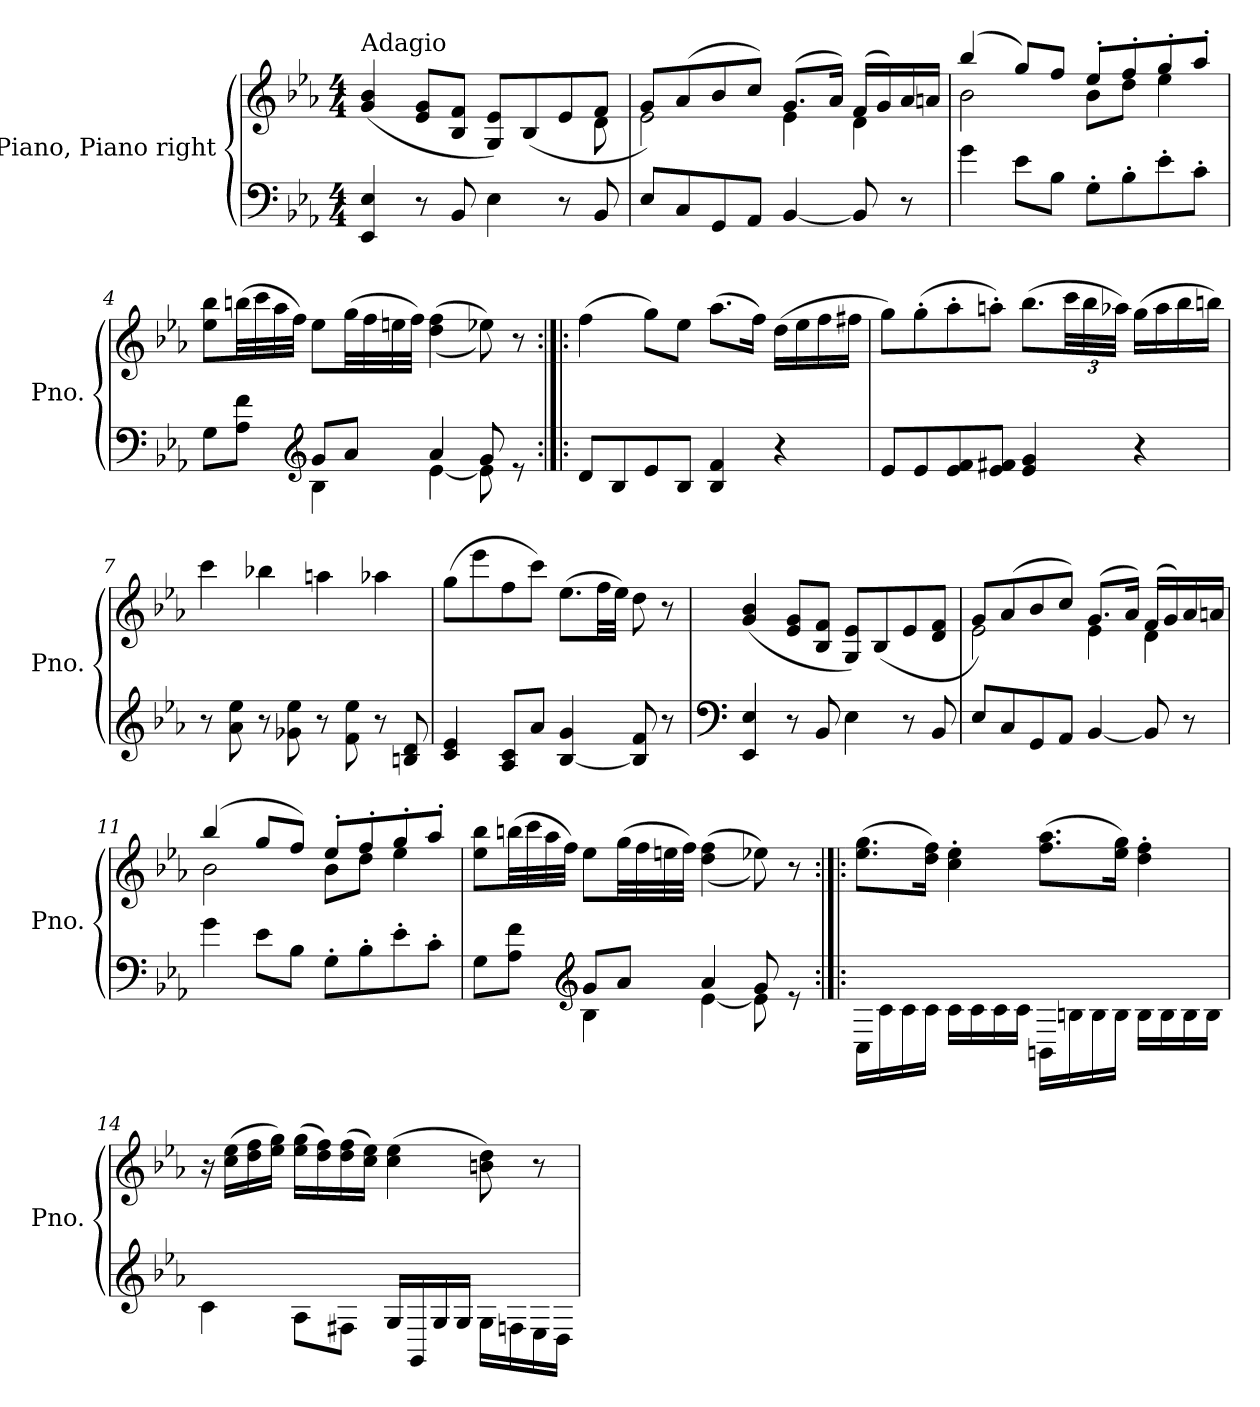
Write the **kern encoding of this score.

**kern	**kern
*part1	*part1
*staff2	*staff1
*I"Piano, Piano right	*
*I'Pno.	*
*clefF4	*clefG2
*k[b-e-a-]	*k[b-e-a-]
*M4/4	*M4/4
=1	=1
*	*^
!	!LO:TX:a:t=Adagio	!
4EE-/ 4E-/	(<4g/ 4b-/	2..ryy
8r	8e-/ 8g/L	.
8BB-/	8B-/ 8f/J	.
4E-\	8G/ 8e-/L)	.
.	(>8B-/	.
8r	8e-/	.
8BB-/	8f/J	8d\
=2	=2	=2
8E-/L	8g/L)	2e-\
8C/	(>8a-/	.
8GG/	8b-/	.
8AA-/J	8cc/J)	.
[4BB-/	(>8.g/L	4e-\
.	16a-/Jk)	.
8BB-/]	(>16f/LL	4d\
.	16g/)	.
8r	16a-/	.
.	16an/JJ	.
=3	=3	=3
4g\	(>4bb-/	2b-\
8e-\L	8gg/L)	.
8B-\J	8ff/J	.
8G'\L	8ee-'/L	8b-\L
8B-'\	8ff'/	8dd\J
8e-'\	8gg'/	4ee-\
8c'\J	8aa-'/J	.
*	*v	*v
=4	=4
*^	*
8G\L	4ryy	8ee-\ 8bb-\L
8A-\ 8f\J	.	(>32bbn\LL
.	.	32ccc\
.	.	32aa-\
.	.	32ff\JJJ)
*clefG2	*	*
8g/L	4B-\	8ee-\L
8a-/J	.	(>32gg\LL
.	.	32ff\
.	.	32een\
.	.	32ff\JJJ)
4a-/	[4e-\	(>(<4dd\ 4ff\
8g/	8e-\]	8ee-X\))
8re	8ryy	8r
*v	*v	*
=5:|!|:	=5:|!|:
8d/L	(>4ff\
8B-/	.
8e-/	8gg\L)
8B-/J	8ee-\J
4B-/ 4f/	(>8.aa-\L
.	16ff\Jk)
4r	(>16dd\LL
.	16ee-\
.	16ff\
.	16ff#X\JJ
=6	=6
8e-/L	8gg\L)
8e-/	(>8gg'\
8e-/ 8f/	8aa-'\
8e-/ 8f#X/J	8aan'\J)
4e-/ 4g/	(>8.bb-\L
*	*Xbrackettup
.	48ccc\LL
.	48bb-\
.	48aa-X\JJJ)
4r	(>16gg\LL
.	16aa-\
.	16bb-\
.	16bbn\JJ)
=7	=7
8r	4ccc\
8a-\ 8ee-\	.
8r	4bb-X\
8g-X\ 8ee-\	.
8r	4aan\
8f\ 8ee-\	.
8r	4aa-X\
8Bn/ 8d/	.
=8	=8
4c/ 4e-/	(>8gg\L
.	8eee-\
8A-/ 8c/L	8ff\
8a-/J	8ccc\J)
[4B-/ 4g/	(>8.ee-\L
.	32ff\LL
.	32ee-\JJJ)
8B-/] 8f/	8dd\
8r	8r
=9	=9
*clefF4	*
4EE-/ 4E-/	(<4g/ 4b-/
8r	8e-/ 8g/L
8BB-/	8B-/ 8f/J
4E-\	8G/ 8e-/L)
.	(>8B-/
8r	8e-/
8BB-/	8d/ 8f/J
=10	=10
*	*^
8E-/L	8g/L)	2e-\
8C/	(>8a-/	.
8GG/	8b-/	.
8AA-/J	8cc/J)	.
[4BB-/	(>8.g/L	4e-\
.	16a-/Jk)	.
8BB-/]	(>16f/LL	4d\
.	16g/)	.
8r	16a-/	.
.	16an/JJ	.
=11	=11	=11
4g\	(>4bb-/	2b-\
8e-\L	8gg/L	.
8B-\J	8ff/J)	.
8G'\L	8ee-'/L	8b-\L
8B-'\	8ff'/	8dd\J
8e-'\	8gg'/	4ee-\
8c'\J	8aa-'/J	.
*	*v	*v
=12	=12
*^	*
8G\L	4ryy	8ee-\ 8bb-\L
8A-\ 8f\J	.	(>32bbn\LL
.	.	32ccc\
.	.	32aa-\
.	.	32ff\JJJ)
*clefG2	*	*
8g/L	4B-\	8ee-\L
8a-/J	.	(>32gg\LL
.	.	32ff\
.	.	32een\
.	.	32ff\JJJ)
4a-/	[4e-\	(>(<4dd\ 4ff\
8g/	8e-\]	8ee-X\))
8re	8ryy	8r
*v	*v	*
=13:|!|:	=13:|!|:
16C\LL	(>8.ee-\ 8.gg\L
16c\	.
16c\	.
16c\JJ	16dd\ 16ff\Jk)
16c\LL	4cc\' 4ee-\'
16c\	.
16c\	.
16c\JJ	.
16BBn\LL	(>8.ff\ 8.aa-\L
16Bn\	.
16B\	.
16B\JJ	16ee-\ 16gg\Jk)
16B\LL	4dd\' 4ff\'
16B\	.
16B\	.
16B\JJ	.
=14	=14
4c\	16r
.	(>16cc\ 16ee-\LL
.	16dd\ 16ff\
.	16ee-\ 16gg\JJ)
8A-\L	(>16ee-\ 16gg\LL
.	16dd\ 16ff\)
8F#X\J	(>16dd\ 16ff\
.	16cc\ 16ee-\JJ)
16G/LL	(>4cc\ 4ee-\
16GG/	.
16G/	.
16G/JJ	.
16G\LL	8bn\ 8dd\)
16Fn\	.
16E-\	8r
16D\JJ	.
=	=
*-	*-
